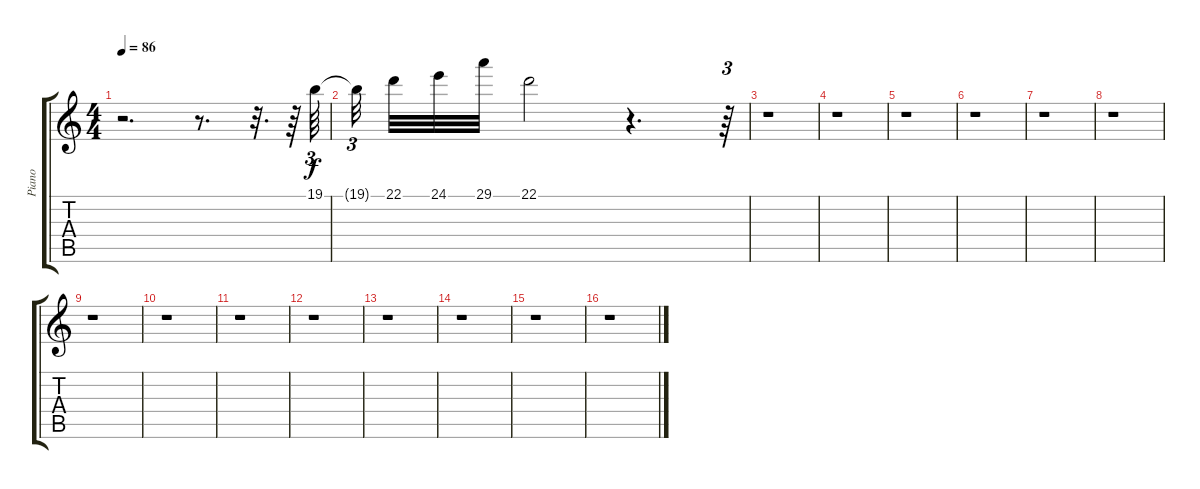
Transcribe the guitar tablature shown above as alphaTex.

\track ("Piano" "Piano") {instrument brightacousticpiano}
\staff {score tabs}
\tuning (E4 B3 G3 D3 A2 E2) {hide}
\ts (4 4)
\tempo 86
\clef g2
\ks c
r.2{d dy f} r.8{d} r.32{d} r.64 19.1.64{tu (3 2)} |
19.1{t}.32{tu (3 2) beam splitsecondary} 22.1.32 24.1.32 29.1.32 22.1.2 r.4{d} r.64{tu (3 2)} |
r.1 |
r.1 |
r.1 |
r.1 |
r.1 |
r.1 |
r.1 |
r.1 |
r.1 |
r.1 |
r.1 |
r.1 |
r.1 |
r.1
